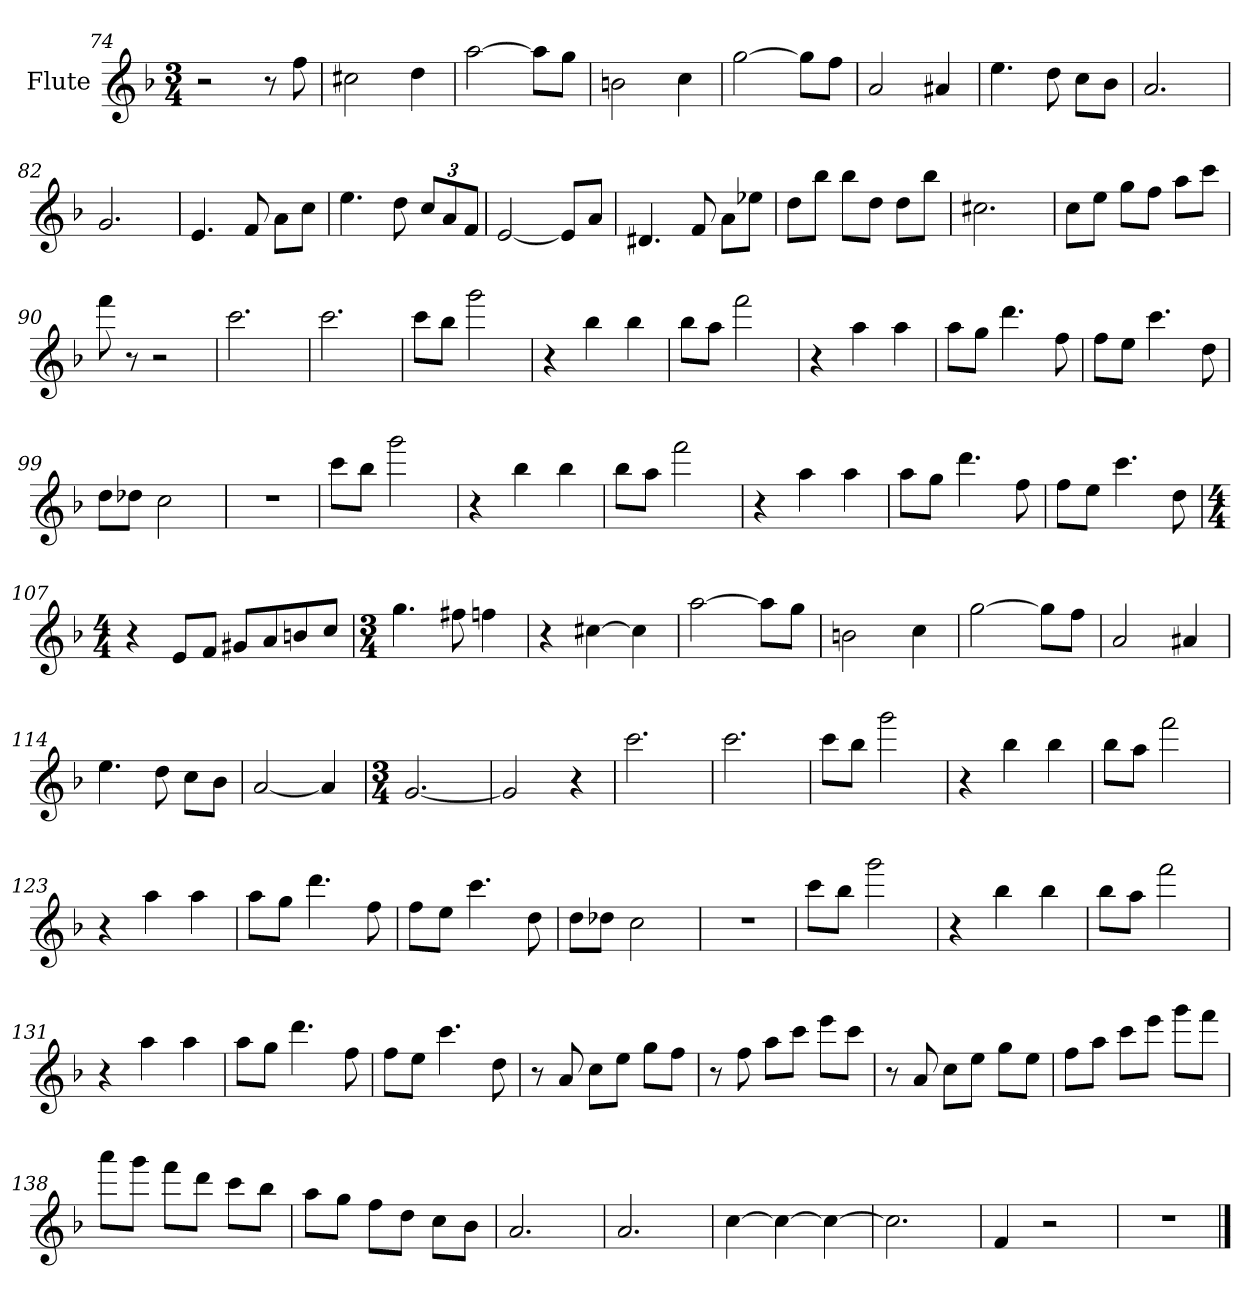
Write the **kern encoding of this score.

**kern
*part1
*staff1
*I"Flute
*I'Fl.
*clefG2
*k[b-]
*M3/4
=74
2r
8r
8ff\
=75
2cc#X\
4dd\
!!LO:LB:g=z
=76
[2aa\
8aa\L]
8gg\J
=77
2bn\
4cc\
=78
[2gg\
8gg\L]
8ff\J
=79
2a/
4a#X/
=80
4.ee\
8dd\
8cc\L
8b-\J
=81
2.a/
=82
2.g/
=83
4.e/
8f/
8a\L
8cc\J
=84
4.ee\
8dd\
*Xbrackettup
12cc/L
12a/
12f/J
=85
[2e/
8e/L]
8a/J
=86
4.d#X/
8f/
8a\L
8ee-X\J
!!LO:LB:g=z
=87
8dd\L
8bb-\J
8bb-\L
8dd\J
8dd\L
8bb-\J
=88
2.cc#X\
=89
8cc\L
8ee\J
8gg\L
8ff\J
8aa\L
8ccc\J
=90
8fff\
8r
2r
=91
2.ccc\
=92
2.ccc\
=93
8ccc\L
8bb-\J
2ggg\
=94
4r
4bb-\
4bb-\
=95
8bb-\L
8aa\J
2fff\
=96
4r
4aa\
4aa\
=97
8aa\L
8gg\J
4.ddd\
8ff\
!!LO:LB:g=z
=98
8ff\L
8ee\J
4.ccc\
8dd\
=99
8dd\L
8dd-X\J
2cc\
=100
2.r
=101
8ccc\L
8bb-\J
2ggg\
=102
4r
4bb-\
4bb-\
=103
8bb-\L
8aa\J
2fff\
=104
4r
4aa\
4aa\
=105
8aa\L
8gg\J
4.ddd\
8ff\
=106
8ff\L
8ee\J
4.ccc\
8dd\
!!LO:PB:g=z
=107
*M4/4
4r
8e/L
8f/J
8g#X/L
8a/
8bn/
8cc/J
=108
*M3/4
4.gg\
8ff#X\
4ffn\
=109
4r
[4cc#X\
4cc#\]
=110
[2aa\
8aa\L]
8gg\J
=111
2bn\
4cc\
=112
[2gg\
8gg\L]
8ff\J
=113
2a/
4a#X/
=114
4.ee\
8dd\
8cc\L
8b-\J
=115
[2a/
4a/]
=116
*M3/4
[2.g/
!!LO:LB:g=z
=117
2g/]
4r
=118
2.ccc\
=119
2.ccc\
=120
8ccc\L
8bb-\J
2ggg\
=121
4r
4bb-\
4bb-\
=122
8bb-\L
8aa\J
2fff\
=123
4r
4aa\
4aa\
=124
8aa\L
8gg\J
4.ddd\
8ff\
=125
8ff\L
8ee\J
4.ccc\
8dd\
=126
8dd\L
8dd-X\J
2cc\
=127
2.r
=128
8ccc\L
8bb-\J
2ggg\
!!LO:LB:g=z
=129
4r
4bb-\
4bb-\
=130
8bb-\L
8aa\J
2fff\
=131
4r
4aa\
4aa\
=132
8aa\L
8gg\J
4.ddd\
8ff\
=133
8ff\L
8ee\J
4.ccc\
8dd\
=134
8r
8a/
8cc\L
8ee\J
8gg\L
8ff\J
=135
8r
8ff\
8aa\L
8ccc\J
8eee\L
8ccc\J
=136
8r
8a/
8cc\L
8ee\J
8gg\L
8ee\J
!!LO:LB:g=z
=137
8ff\L
8aa\J
8ccc\L
8eee\J
8ggg\L
8fff\J
=138
8aaa\L
8ggg\J
8fff\L
8ddd\J
8ccc\L
8bb-\J
=139
8aa\L
8gg\J
8ff\L
8dd\J
8cc\L
8b-\J
=140
2.a/
=141
2.a/
=142
[4cc\
4cc\_
4cc\_
=143
2.cc\]
=144
4f/
2r
=145
2.r
==
*-
